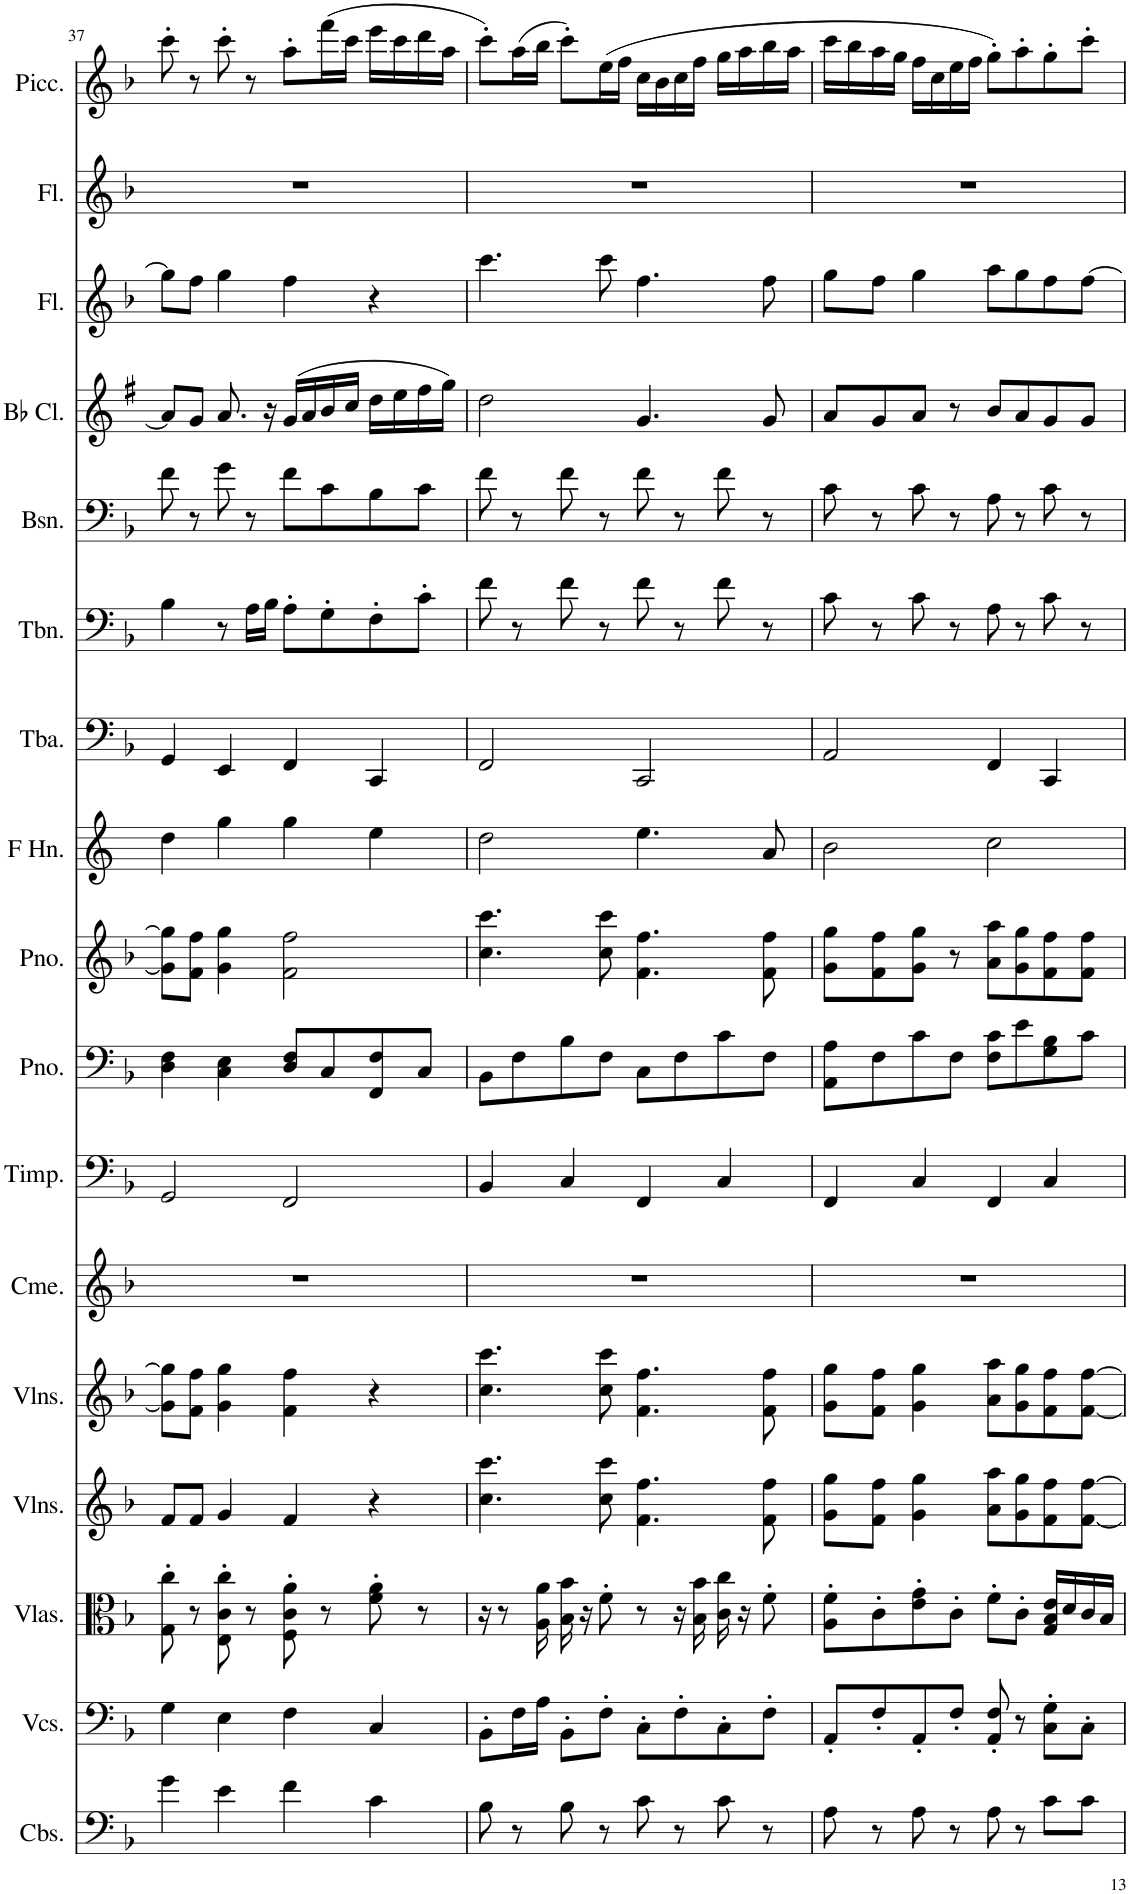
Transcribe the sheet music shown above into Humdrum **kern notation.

**kern	**kern	**kern	**kern	**kern	**kern	**kern	**kern	**kern	**kern	**kern	**kern	**kern	**kern	**kern	**kern	**kern
*part17	*part16	*part15	*part14	*part13	*part12	*part11	*part10	*part9	*part8	*part7	*part6	*part5	*part4	*part3	*part2	*part1
*staff17	*staff16	*staff15	*staff14	*staff13	*staff12	*staff11	*staff10	*staff9	*staff8	*staff7	*staff6	*staff5	*staff4	*staff3	*staff2	*staff1
*I"Contrabasses	*I"Violoncellos	*I"Violas	*I"Violins	*I"Violins	*I"Chimes	*I"Timpani	*I"Piano	*I"Piano	*I"Horn in F	*I"Tuba	*I"Trombone	*I"Bassoon	*I"Bb Clarinet	*I"Flute	*I"Flute	*I"Piccolo
*I'Cbs.	*I'Vcs.	*I'Vlas.	*I'Vlns.	*I'Vlns.	*I'Cme.	*I'Timp.	*I'Pno.	*I'Pno.	*	*I'Tba.	*I'Tbn.	*I'Bsn.	*I'Bb Cl.	*I'Fl.	*I'Fl.	*I'Picc.
!!LO:PB:g=z
*clefF4	*clefF4	*clefC3	*clefG2	*clefG2	*clefG2	*clefF4	*clefF4	*clefG2	*clefG2	*clefF4	*clefF4	*clefF4	*clefG2	*clefG2	*clefG2	*clefG2
*Trd7c12	*	*	*	*	*	*	*	*	*Trd4c7	*	*	*	*Trd1c2	*	*	*Trd-7c-12
*k[b-]	*k[b-]	*k[b-]	*k[b-]	*k[b-]	*k[b-]	*k[b-]	*k[b-]	*k[b-]	*k[]	*k[b-]	*k[b-]	*k[b-]	*k[f#]	*k[b-]	*k[b-]	*k[b-]
*M4/4	*M4/4	*M4/4	*M4/4	*M4/4	*M4/4	*M4/4	*M4/4	*M4/4	*M4/4	*M4/4	*M4/4	*M4/4	*M4/4	*M4/4	*M4/4	*M4/4
=37	=37	=37	=37	=37	=37	=37	=37	=37	=37	=37	=37	=37	=37	=37	=37	=37
4g\	4G\	8G\' 8cc\'	8f/L	8g\] 8gg\]L	1r	2GG/	4D\ 4F\	8g\] 8gg\]L	4dd\	4GG/	4B-\	8f\	8a/L]	8gg\L]	1r	8ccc'\
.	.	8r	8f/J	8f\ 8ff\J	.	.	.	8f\ 8ff\J	.	.	.	8r	8g/J	8ff\J	.	8r
4e\	4E\	8E\' 8c\' 8cc\'	4g/	4g\ 4gg\	.	.	4C\ 4E\	4g\ 4gg\	4gg\	4EE/	8r	8g\	8.a/	4gg\	.	8ccc'\
.	.	8r	.	.	.	.	.	.	.	.	16A\LL	8r	.	.	.	8r
.	.	.	.	.	.	.	.	.	.	.	16B-\JJ	.	16r	.	.	.
4f\	4F\	8F\' 8c\' 8a\'	4f/	4f\ 4ff\	.	2FF/	8D/ 8F/L	2f\ 2ff\	4gg\	4FF/	8A'\L	8f\L	(16g/LL	4ff\	.	8aa'\L
.	.	.	.	.	.	.	.	.	.	.	.	.	16a/	.	.	.
.	.	8r	.	.	.	.	8C/	.	.	.	8G'\	8c\	16b/	.	.	(16fff\L
.	.	.	.	.	.	.	.	.	.	.	.	.	16cc/JJ	.	.	16ccc\JJ
4c\	4C/	8f\' 8a\'	4r	4r	.	.	8FF/ 8F/	.	4ee\	4CC/	8F'\	8B-\	16dd\LL	4r	.	16eee\LL
.	.	.	.	.	.	.	.	.	.	.	.	.	16ee\	.	.	16ccc\
.	.	8r	.	.	.	.	8C/J	.	.	.	8c'\J	8c\J	16ff#\	.	.	16ddd\
.	.	.	.	.	.	.	.	.	.	.	.	.	16gg\JJ)	.	.	16aa\JJ
=38	=38	=38	=38	=38	=38	=38	=38	=38	=38	=38	=38	=38	=38	=38	=38	=38
8B-\	8BB-'\L	16r	4.cc\ 4.ccc\	4.cc\ 4.ccc\	1r	4BB-/	8BB-\L	4.cc\ 4.ccc\	2dd\	2FF/	8f\	8f\	2dd\	4.ccc\	1r	8ccc'\L)
.	.	8r	.	.	.	.	.	.	.	.	.	.	.	.	.	.
8r	16F\L	.	.	.	.	.	8F\	.	.	.	8r	8r	.	.	.	(16aa\L
.	16A\JJ	16A\ 16a\	.	.	.	.	.	.	.	.	.	.	.	.	.	16bb-\JJ
8B-\	8BB-'\L	16B-\ 16b-\	.	.	.	4C/	8B-\	.	.	.	8f\	8f\	.	.	.	8ccc'\L)
.	.	16r	.	.	.	.	.	.	.	.	.	.	.	.	.	.
8r	8F'\J	8f'\	8cc\ 8ccc\	8cc\ 8ccc\	.	.	8F\J	8cc\ 8ccc\	.	.	8r	8r	.	8ccc\	.	(16ee\L
.	.	.	.	.	.	.	.	.	.	.	.	.	.	.	.	16ff\JJ
8c\	8C'\L	8r	4.f\ 4.ff\	4.f\ 4.ff\	.	4FF/	8C\L	4.f\ 4.ff\	4.ee\	2CC/	8f\	8f\	4.g/	4.ff\	.	16cc\LL
.	.	.	.	.	.	.	.	.	.	.	.	.	.	.	.	16b-\
8r	8F'\	16r	.	.	.	.	8F\	.	.	.	8r	8r	.	.	.	16cc\
.	.	16B-\ 16b-\	.	.	.	.	.	.	.	.	.	.	.	.	.	16ff\JJ
8c\	8C'\	16c\ 16cc\	.	.	.	4C/	8c\	.	.	.	8f\	8f\	.	.	.	16gg\LL
.	.	16r	.	.	.	.	.	.	.	.	.	.	.	.	.	16aa\
8r	8F'\J	8f'\	8f\ 8ff\	8f\ 8ff\	.	.	8F\J	8f\ 8ff\	8a/	.	8r	8r	8g/	8ff\	.	16bb-\
.	.	.	.	.	.	.	.	.	.	.	.	.	.	.	.	16aa\JJ
=39	=39	=39	=39	=39	=39	=39	=39	=39	=39	=39	=39	=39	=39	=39	=39	=39
8A\	8AA'/L	8A\' 8f\'L	8g\ 8gg\L	8g\ 8gg\L	1r	4FF/	8AA\ 8A\L	8g\ 8gg\L	2b\	2AA/	8c\	8c\	8a/L	8gg\L	1r	16ccc\LL
.	.	.	.	.	.	.	.	.	.	.	.	.	.	.	.	16bb-\
8r	8F'/	8c'\	8f\ 8ff\J	8f\ 8ff\J	.	.	8F\	8f\ 8ff\	.	.	8r	8r	8g/	8ff\J	.	16aa\
.	.	.	.	.	.	.	.	.	.	.	.	.	.	.	.	16gg\JJ
8A\	8AA'/	8e\' 8g\'	4g\ 4gg\	4g\ 4gg\	.	4C/	8c\	8g\ 8gg\J	.	.	8c\	8c\	8a/J	4gg\	.	16ff\LL
.	.	.	.	.	.	.	.	.	.	.	.	.	.	.	.	16cc\
8r	8F'/J	8c'\J	.	.	.	.	8F\J	8r	.	.	8r	8r	8r	.	.	16ee\
.	.	.	.	.	.	.	.	.	.	.	.	.	.	.	.	16ff\JJ
8A\	8AA/' 8F/'	8f'\L	8a\ 8aa\L	8a\ 8aa\L	.	4FF/	8F\ 8c\L	8a\ 8aa\L	2cc\	4FF/	8A\	8A\	8b/L	8aa\L	.	8gg'\L)
8r	8r	8c'\J	8g\ 8gg\	8g\ 8gg\	.	.	8e\	8g\ 8gg\	.	.	8r	8r	8a/	8gg\	.	8aa'\
8c\L	8C\' 8G\'L	16G/ 16B-/ 16e/LL	8f\ 8ff\	8f\ 8ff\	.	4C/	8G\ 8B-\	8f\ 8ff\	.	4CC/	8c\	8c\	8g/	8ff\	.	8gg'\
.	.	16d/	.	.	.	.	.	.	.	.	.	.	.	.	.	.
8c\J	8C'\J	16c/	[8f\ [8ff\J	[8f\ [8ff\J	.	.	8c\J	8f\ 8ff\J	.	.	8r	8r	8g/J	[8ff\J	.	8ccc'\J
.	.	16B-/JJ	.	.	.	.	.	.	.	.	.	.	.	.	.	.
=	=	=	=	=	=	=	=	=	=	=	=	=	=	=	=	=
*-	*-	*-	*-	*-	*-	*-	*-	*-	*-	*-	*-	*-	*-	*-	*-	*-
